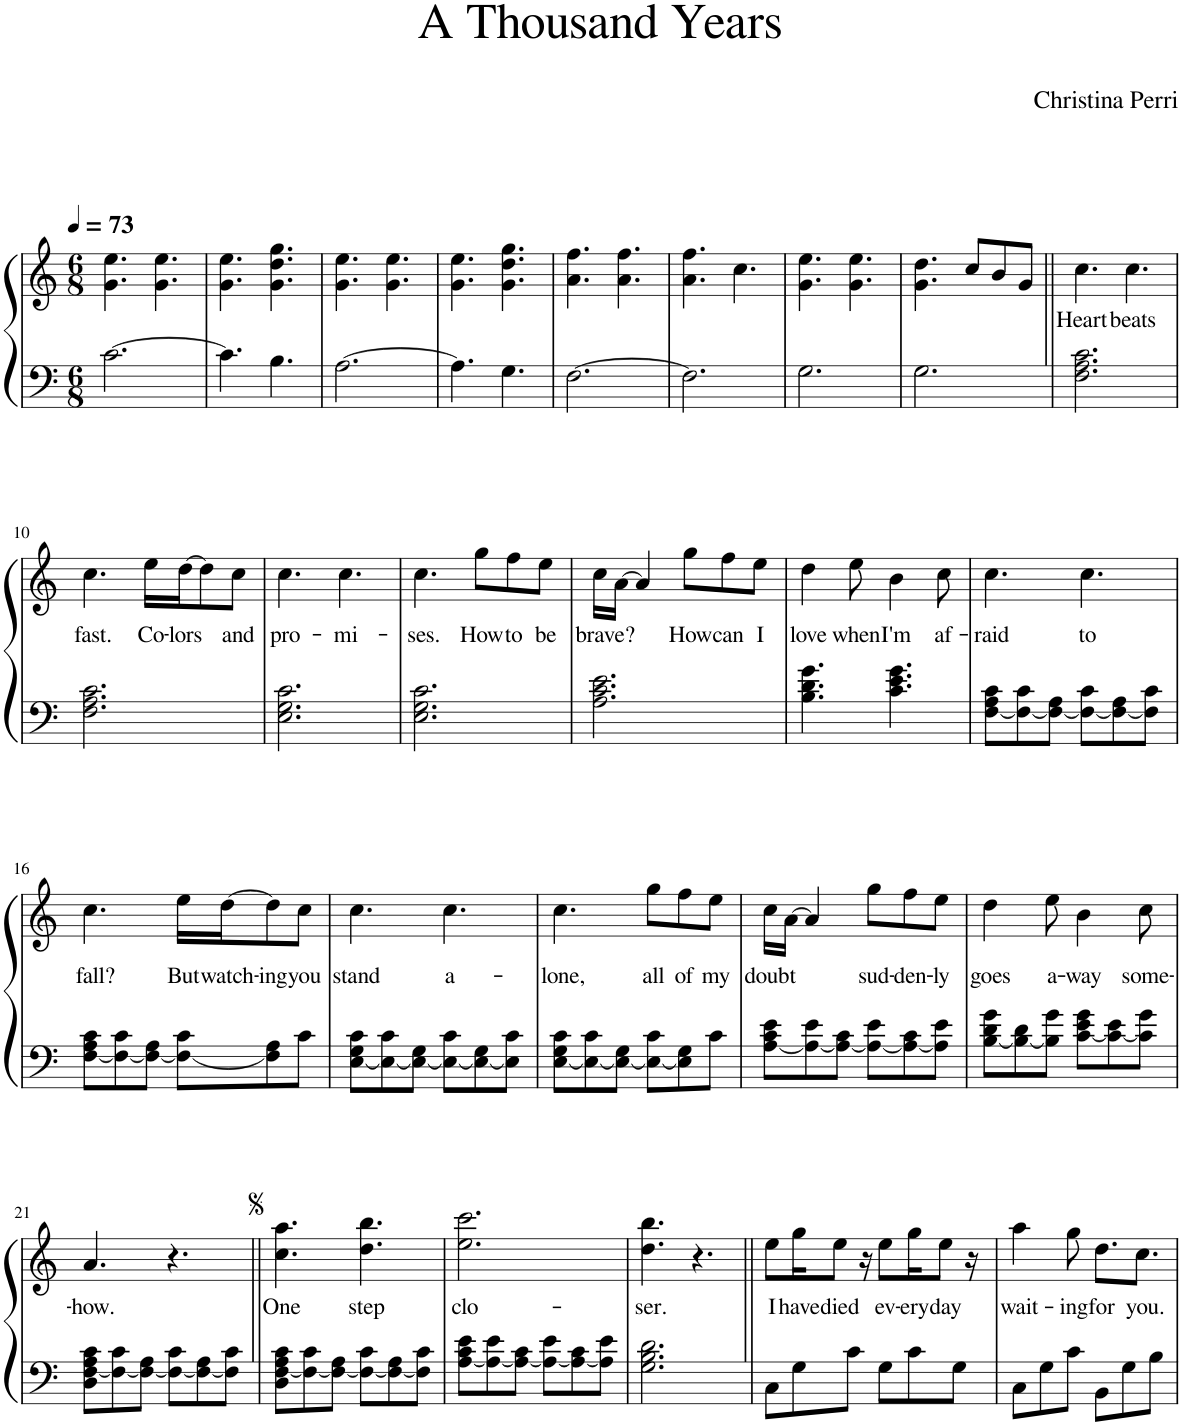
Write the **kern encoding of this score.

**kern	**kern	**text
*part1	*part1	*part1
*staff2	*staff1	*staff1
*I"Piano	*	*
*I'Pno.	*	*
*clefF4	*clefG2	*
*k[]	*k[]	*
*M6/8	*M6/8	*
*MM73	*MM73	*
=1	=1	=1
[2.c\	4.g\ 4.ee\	.
.	4.g\ 4.ee\	.
=2	=2	=2
4.c\]	4.g\ 4.ee\	.
4.B\	4.g\ 4.dd\ 4.gg\	.
=3	=3	=3
[2.A\	4.g\ 4.ee\	.
.	4.g\ 4.ee\	.
=4	=4	=4
4.A\]	4.g\ 4.ee\	.
4.G\	4.g\ 4.dd\ 4.gg\	.
=5	=5	=5
[2.F\	4.a\ 4.ff\	.
.	4.a\ 4.ff\	.
=6	=6	=6
2.F\]	4.a\ 4.ff\	.
.	4.cc\	.
=7	=7	=7
2.G\	4.g\ 4.ee\	.
.	4.g\ 4.ee\	.
=8	=8	=8
2.G\	4.g\ 4.dd\	.
.	8cc/L	.
.	8b/	.
.	8g/J	.
=9||	=9||	=9||
!	!	!LO:LY:b
2.F\ 2.A\ 2.c\	4.cc\	Heart
!	!	!LO:LY:b
.	4.cc\	beats
!!LO:LB:g=z
=10	=10	=10
!	!	!LO:LY:b
2.F\ 2.A\ 2.c\	4.cc\	fast.
!	!	!LO:LY:b
.	16ee\LL	Co-
!	!	!LO:LY:b
.	[16dd\J	-lors
.	8dd\]	.
!	!	!LO:LY:b
.	8cc\J	and
=11	=11	=11
!	!	!LO:LY:b
2.E\ 2.G\ 2.c\	4.cc\	pro-
!	!	!LO:LY:b
.	4.cc\	-mi-
=12	=12	=12
!	!	!LO:LY:b
2.E\ 2.G\ 2.c\	4.cc\	-ses.
!	!	!LO:LY:b
.	8gg\L	How
!	!	!LO:LY:b
.	8ff\	to
!	!	!LO:LY:b
.	8ee\J	be
=13	=13	=13
!	!	!LO:LY:b
2.A\ 2.c\ 2.e\	16cc\LL	brave?
.	[16a\JJ	.
.	4a/]	.
!	!	!LO:LY:b
.	8gg\L	How
!	!	!LO:LY:b
.	8ff\	can
!	!	!LO:LY:b
.	8ee\J	I
=14	=14	=14
!	!	!LO:LY:b
4.B\ 4.d\ 4.g\	4dd\	love
!	!	!LO:LY:b
.	8ee\	when
!	!	!LO:LY:b
4.c\ 4.e\ 4.g\	4b\	I'm
!	!	!LO:LY:b
.	8cc\	af-
=15	=15	=15
!	!	!LO:LY:b
[8F\ 8A\ 8c\L	4.cc\	-raid
8F\_ 8c\	.	.
8F\_ 8A\J	.	.
!	!	!LO:LY:b
8F\_ 8c\L	4.cc\	to
8F\_ 8A\	.	.
8F\] 8c\J	.	.
!!LO:LB:g=z
=16	=16	=16
!	!	!LO:LY:b
[8F\ 8A\ 8c\L	4.cc\	fall?
8F\_ 8c\	.	.
8F\_ 8A\J	.	.
!	!	!LO:LY:b
8F\_ 8c\L	16ee\LL	But
!	!	!LO:LY:b
.	[16dd\J	watch-
!	!	!LO:LY:b
8F\] 8A\	8dd\]	-ing
!	!	!LO:LY:b
8c\J	8cc\J	you
=17	=17	=17
!	!	!LO:LY:b
[8E\ 8G\ 8c\L	4.cc\	stand
8E\_ 8c\	.	.
8E\_ 8G\J	.	.
!	!	!LO:LY:b
8E\_ 8c\L	4.cc\	a-
8E\_ 8G\	.	.
8E\] 8c\J	.	.
=18	=18	=18
!	!	!LO:LY:b
[8E\ 8G\ 8c\L	4.cc\	-lone,
8E\_ 8c\	.	.
8E\_ 8G\J	.	.
!	!	!LO:LY:b
8E\_ 8c\L	8gg\L	all
!	!	!LO:LY:b
8E\] 8G\	8ff\	of
!	!	!LO:LY:b
8c\J	8ee\J	my
=19	=19	=19
!	!	!LO:LY:b
[8A\ 8c\ 8e\L	16cc\LL	doubt
.	[16a\JJ	.
8A\_ 8e\	4a/]	.
8A\_ 8c\J	.	.
!	!	!LO:LY:b
8A\_ 8e\L	8gg\L	sud-
!	!	!LO:LY:b
8A\_ 8c\	8ff\	-den-
!	!	!LO:LY:b
8A\] 8e\J	8ee\J	-ly
=20	=20	=20
!	!	!LO:LY:b
[8B\ 8d\ 8g\L	4dd\	goes
8B\_ 8d\	.	.
!	!	!LO:LY:b
8B\] 8g\J	8ee\	a-
!	!	!LO:LY:b
[8c\ 8e\ 8g\L	4b\	-way
8c\_ 8e\	.	.
!	!	!LO:LY:b
8c\] 8g\J	8cc\	some-
!!LO:LB:g=z
=21	=21	=21
!	!	!LO:LY:b
8D\ [8F\ 8A\ 8c\L	4.a/	-how.
8F\_ 8c\	.	.
8F\_ 8A\J	.	.
8F\_ 8c\L	4.r	.
8F\_ 8A\	.	.
8F\] 8c\J	.	.
=22||	=22||	=22||
!	!	!LO:LY:b
8D\ [8F\ 8A\ 8c\L	4.cc\ 4.aa\	One
8F\_ 8c\	.	.
8F\_ 8A\J	.	.
!	!	!LO:LY:b
8F\_ 8c\L	4.dd\ 4.bb\	step
8F\_ 8A\	.	.
8F\] 8c\J	.	.
=23	=23	=23
!	!	!LO:LY:b
[8A\ 8c\ 8e\L	2.ee\ 2.ccc\	clo-
8A\_ 8e\	.	.
8A\_ 8c\J	.	.
8A\_ 8e\L	.	.
8A\_ 8c\	.	.
8A\] 8e\J	.	.
=24	=24	=24
!	!	!LO:LY:b
2.G\ 2.B\ 2.d\	4.dd\ 4.bb\	-ser.
.	4.r	.
=25||	=25||	=25||
!	!	!LO:LY:b
8C\L	8ee\L	I
!	!	!LO:LY:b
8G\	16gg\K	have
!	!	!LO:LY:b
.	8ee\J	died
8c\J	.	.
.	16r	.
!	!	!LO:LY:b
8G\L	8ee\L	ev-
!	!	!LO:LY:b
8c\	16gg\K	-ery
!	!	!LO:LY:b
.	8ee\J	day
8G\J	.	.
.	16r	.
=26	=26	=26
!	!	!LO:LY:b
8C\L	4aa\	wait-
8G\	.	.
!	!	!LO:LY:b
8c\J	8gg\	-ing
!	!	!LO:LY:b
8BB\L	8.dd\L	for
8G\	.	.
!	!	!LO:LY:b
.	8.cc\J	you.
8B\J	.	.
=	=	=
*-	*-	*-
